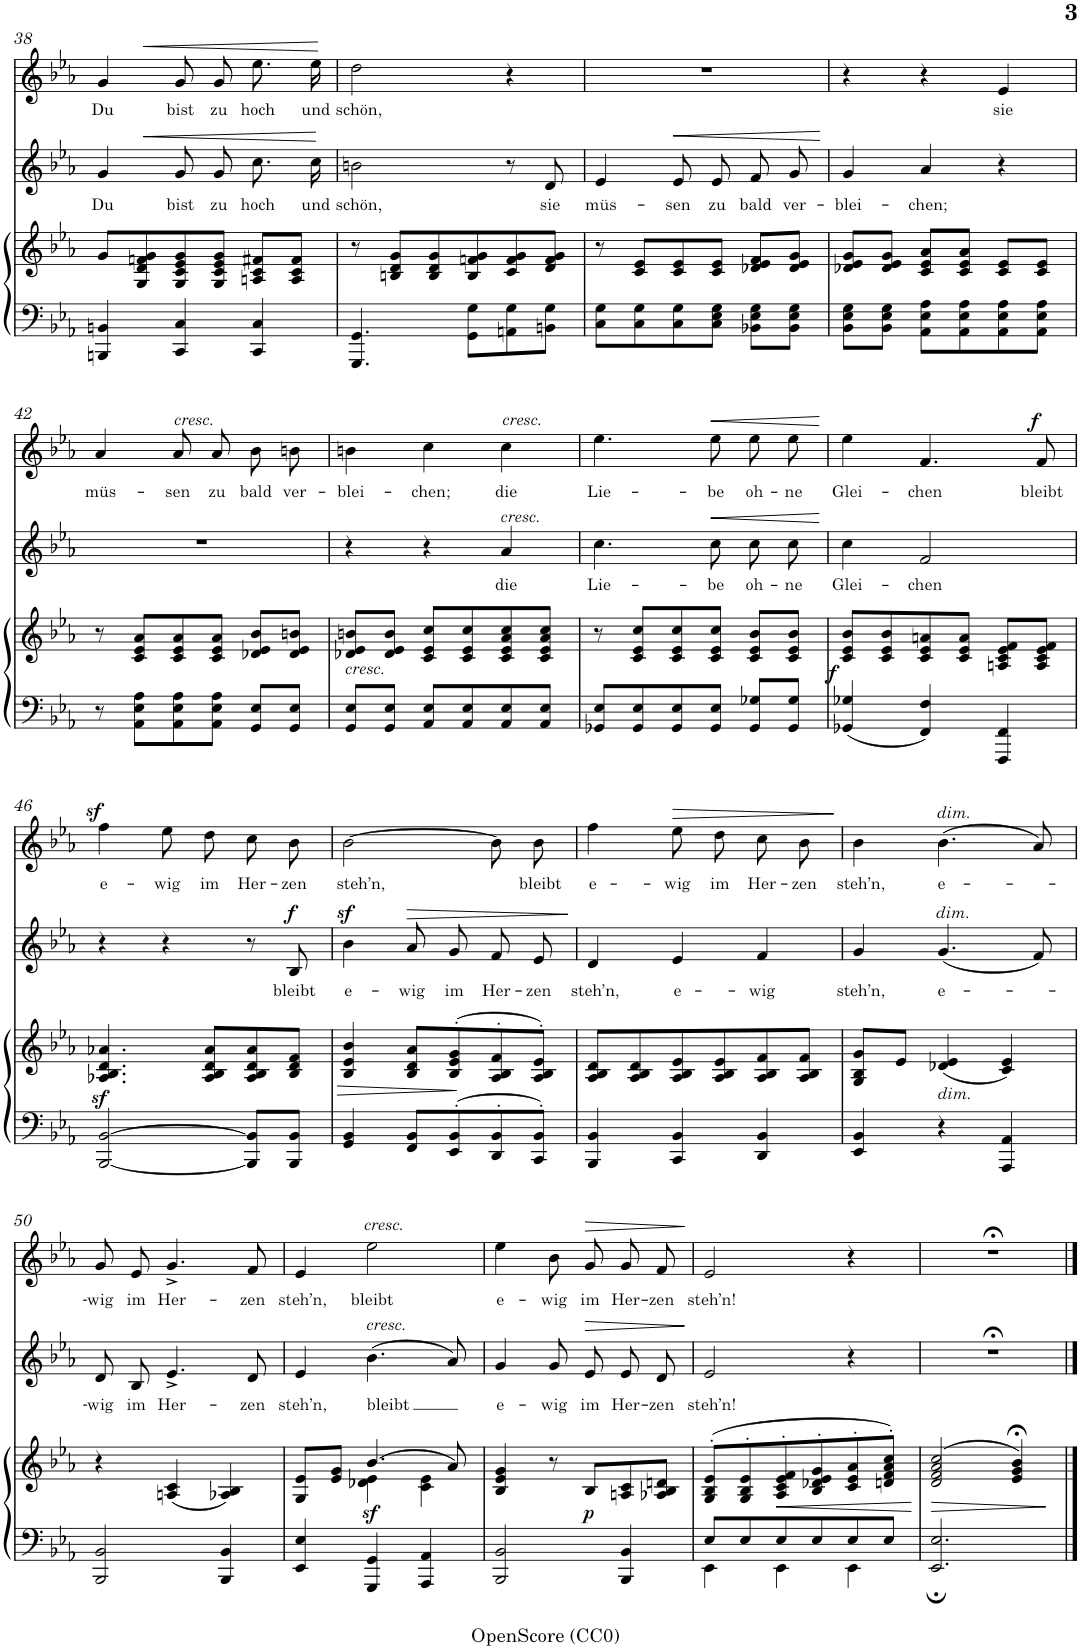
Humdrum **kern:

**kern	**kern	**dynam	**kern	**text	**dynam	**kern	**text	**dynam
*part3	*part3	*part3	*part2	*part2	*part2	*part1	*part1	*part1
*staff4	*staff3	*staff3/4	*staff2	*staff2	*staff2	*staff1	*staff1	*staff1
*I"Piano	*	*	*I"Soprano II.	*	*	*I"Soprano I.	*	*
*I'Pno	*	*	*	*	*	*	*	*
!!LO:PB:g=z
*clefF4	*clefG2	*	*clefG2	*	*	*clefG2	*	*
*k[b-e-a-]	*k[b-e-a-]	*	*k[b-e-a-]	*	*	*k[b-e-a-]	*	*
*M3/4	*M3/4	*	*M3/4	*	*	*M3/4	*	*
=38	=38	=38	=38	=38	=38	=38	=38	=38
!	!	!	!	!LO:LY:b	!	!	!LO:LY:b	!
4BBBn/ 4BBn/	8g/L	.	4g/	Du	.	4g/	Du	.
.	8G/ 8d/ 8fn/ 8g/	.	.	.	.	.	.	.
!	!	!	!	!LO:LY:b	!LO:HP:b	!	!LO:LY:b	!LO:HP:b
4CC/ 4C/	8G/ 8c/ 8e-/ 8g/	.	8g/L	bist	<	8g/L	bist	<
!	!	!	!	!LO:LY:b	!	!	!LO:LY:b	!
.	8G/ 8c/ 8e-/ 8g/J	.	8g/J	zu	.	8g/J	zu	.
!	!	!	!	!LO:LY:b	!	!	!LO:LY:b	!
4CC/ 4C/	8An/ 8c/ 8f#X/L	.	8.cc\L	hoch	.	8.ee-\L	hoch	.
.	8A/ 8c/ 8f#/J	.	.	.	.	.	.	.
!	!	!	!	!LO:LY:b	!	!	!LO:LY:b	!
.	.	.	16cc\Jk	und	.	16ee-\Jk	und	.
.	.	.	.	.	[	.	.	[
=39	=39	=39	=39	=39	=39	=39	=39	=39
!	!	!	!	!LO:LY:b	!	!	!LO:LY:b	!
4.GGG/ 4.GG/	8r	.	2bn\	schön,	.	2dd\	schön,	.
.	8Bn/ 8d/ 8g/L	.	.	.	.	.	.	.
.	8B/ 8d/ 8g/	.	.	.	.	.	.	.
8GG\ 8G\L	8B/ 8fn/ 8g/	.	.	.	.	.	.	.
8AAn\ 8G\	8c/ 8f/ 8g/	.	8r	.	.	4r	.	.
!	!	!	!	!LO:LY:b	!	!	!	!
8BBn\ 8G\J	8d/ 8f/ 8g/J	.	8d/	sie	.	.	.	.
=40	=40	=40	=40	=40	=40	=40	=40	=40
!	!	!	!	!LO:LY:b	!	!	!	!
8C\ 8G\L	8r	.	4e-/	müs-	.	2.r	.	.
8C\ 8G\	8c/ 8e-/L	.	.	.	.	.	.	.
!	!	!	!	!LO:LY:b	!LO:HP:b	!	!	!
8C\ 8G\	8c/ 8e-/	.	8e-/L	-sen	<	.	.	.
!	!	!	!	!LO:LY:b	!	!	!	!
8C\ 8E-\ 8G\J	8c/ 8e-/J	.	8e-/J	zu	.	.	.	.
!	!	!	!	!LO:LY:b	!	!	!	!
8BB-X\ 8E-\ 8G\L	8d-X/ 8e-/ 8f/L	.	8f/L	bald	.	.	.	.
!	!	!	!	!LO:LY:b	!	!	!	!
8BB-\ 8E-\ 8G\J	8d-/ 8e-/ 8g/J	.	8g/J	ver-	.	.	.	.
.	.	.	.	.	[	.	.	.
=41	=41	=41	=41	=41	=41	=41	=41	=41
!	!	!	!	!LO:LY:b	!	!	!	!
8BB-\ 8E-\ 8G\L	8d-X/ 8e-/ 8g/L	.	4g/	-blei-	.	4r	.	.
8BB-\ 8E-\ 8G\J	8d-/ 8e-/ 8g/J	.	.	.	.	.	.	.
!	!	!	!	!LO:LY:b	!	!	!	!
8AA-\ 8E-\ 8A-\L	8c/ 8e-/ 8a-/L	.	4a-/	-chen;	.	4r	.	.
8AA-\ 8E-\ 8A-\	8c/ 8e-/ 8a-/J	.	.	.	.	.	.	.
!	!	!	!	!	!	!	!LO:LY:b	!
8AA-\ 8E-\ 8A-\	8c/ 8e-/L	.	4r	.	.	4e-/	sie	.
8AA-\ 8E-\ 8A-\J	8c/ 8e-/J	.	.	.	.	.	.	.
!!LO:LB:g=z
=42	=42	=42	=42	=42	=42	=42	=42	=42
!	!	!	!	!	!	!	!LO:LY:b	!
8r	8r	.	2.r	.	.	4a-/	müs-	.
8AA-\ 8E-\ 8A-\L	8c/ 8e-/ 8a-/L	.	.	.	.	.	.	.
!	!	!	!	!	!	!LO:TX:a:i:t=cresc.	!	!
!	!	!	!	!	!	!	!LO:LY:b	!
8AA-\ 8E-\ 8A-\	8c/ 8e-/ 8a-/	.	.	.	.	8a-/L	-sen	.
!	!	!	!	!	!	!	!LO:LY:b	!
8AA-\ 8E-\ 8A-\J	8c/ 8e-/ 8a-/J	.	.	.	.	8a-/J	zu	.
!	!	!	!	!	!	!	!LO:LY:b	!
8GG/ 8E-/L	8d-X/ 8e-/ 8b-/L	.	.	.	.	8b-\L	bald	.
!	!	!	!	!	!	!	!LO:LY:b	!
8GG/ 8E-/J	8d-/ 8e-/ 8bn/J	.	.	.	.	8bn\J	ver-	.
=43	=43	=43	=43	=43	=43	=43	=43	=43
!	!LO:TX:b:i:t=cresc.	!	!	!	!	!	!	!
!	!	!	!	!	!	!	!LO:LY:b	!
8GG/ 8E-/L	8d-X/ 8e-/ 8bn/L	.	4r	.	.	4bn\	-blei-	.
8GG/ 8E-/J	8d-/ 8e-/ 8b/J	.	.	.	.	.	.	.
!	!	!	!	!	!	!	!LO:LY:b	!
8AA-/ 8E-/L	8c/ 8e-/ 8cc/L	.	4r	.	.	4cc\	-chen;	.
8AA-/ 8E-/	8c/ 8e-/ 8cc/	.	.	.	.	.	.	.
!	!	!	!	!	!	!LO:TX:a:i:t=cresc.	!	!
!	!	!	!LO:TX:a:i:t=cresc.	!	!	!	!	!
!	!	!	!	!LO:LY:b	!	!	!LO:LY:b	!
8AA-/ 8E-/	8c/ 8e-/ 8a-/ 8cc/	.	4a-/	die	.	4cc\	die	.
8AA-/ 8E-/J	8c/ 8e-/ 8a-/ 8cc/J	.	.	.	.	.	.	.
=44	=44	=44	=44	=44	=44	=44	=44	=44
!	!	!	!	!LO:LY:b	!	!	!LO:LY:b	!
8GG-X/ 8E-/L	8r	.	4.cc\	Lie-	.	4.ee-\	Lie-	.
8GG-/ 8E-/	8c/ 8e-/ 8cc/L	.	.	.	.	.	.	.
8GG-/ 8E-/	8c/ 8e-/ 8cc/	.	.	.	.	.	.	.
!	!	!	!	!LO:LY:b	!LO:HP:b	!	!LO:LY:b	!LO:HP:b
8GG-/ 8E-/J	8c/ 8e-/ 8cc/J	.	8cc\	-be	<	8ee-\	-be	<
!	!	!	!	!LO:LY:b	!	!	!LO:LY:b	!
8GG-/ 8G-X/L	8c/ 8e-/ 8b-/L	.	8cc\L	oh-	.	8ee-\L	oh-	.
!	!	!	!	!LO:LY:b	!	!	!LO:LY:b	!
8GG-/ 8G-/J	8c/ 8e-/ 8b-/J	.	8cc\J	-ne	.	8ee-\J	-ne	.
.	.	.	.	.	[	.	.	[
=45	=45	=45	=45	=45	=45	=45	=45	=45
!	!	!LO:DY:b	!	!LO:LY:b	!	!	!LO:LY:b	!
4GG-X/ 4G-X/	8c/ 8e-/ 8b-/L	f	4cc\	Glei-	.	4ee-\	Glei-	.
.	8c/ 8e-/ 8b-/	.	.	.	.	.	.	.
!	!	!	!	!LO:LY:b	!	!	!LO:LY:b	!
4FF/ 4F/	8c/ 8e-/ 8an/	.	2f/	-chen	.	4.f/	-chen	.
.	8c/ 8e-/ 8a/J	.	.	.	.	.	.	.
4FFF/ 4FF/	8An/ 8c/ 8e-/ 8f/L	.	.	.	.	.	.	.
!	!	!	!	!	!	!	!LO:LY:b	!LO:DY:a
.	8A/ 8c/ 8e-/ 8f/J	.	.	.	.	8f/	bleibt	f
!!LO:LB:g=z
=46	=46	=46	=46	=46	=46	=46	=46	=46
!	!	!	!	!	!	!	!LO:LY:b	!
[2BBB-/z> [2BB-/z>	4.A-X/ 4.B-/ 4.d/ 4.a-X/	.	4r	.	.	4ffz>\	e-	.
!	!	!	!	!	!	!	!LO:LY:b	!
.	.	.	4r	.	.	8ee-\L	-wig	.
!	!	!	!	!	!	!	!LO:LY:b	!
.	8A-/ 8B-/ 8d/ 8a-/L	.	.	.	.	8dd\J	im	.
!	!	!	!	!	!	!	!LO:LY:b	!
8BBB-/] 8BB-/]L	8A-/ 8B-/ 8d/ 8a-/	.	8r	.	.	8cc\L	Her-	.
!	!	!	!	!LO:LY:b	!LO:DY:a	!	!LO:LY:b	!
8BBB-/ 8BB-/J	8B-/ 8d/ 8f/J	.	8B-/	bleibt	f	8b-\J	-zen	.
=47	=47	=47	=47	=47	=47	=47	=47	=47
!	!	!LO:HP:b	!	!LO:LY:b	!	!	!LO:LY:b	!
4GG/ 4BB-/	4B-/ 4e-/ 4b-/	>	4b-z>\	e-	.	[2b-\	steh’n,	.
!	!	!	!	!LO:LY:b	!LO:HP:b	!	!	!
8FF/ 8BB-/L	8B-/ 8d/ 8a-/L	.	8a-/L	-wig	>	.	.	.
!	!	!	!	!LO:LY:b	!	!	!	!
8EE-/'> 8BB-/'>	(>8B-/'> 8e-/'> 8g/'>	.	8g/J	im	.	.	.	.
!	!	!	!	!LO:LY:b	!	!	!	!
8DD/'> 8BB-/'>	8A-/'> 8B-/'> 8f/'>	]	8f/L	Her-	.	8b-\L]	.	.
!	!	!	!	!LO:LY:b	!	!	!LO:LY:b	!
8CC/'> 8BB-/'>J	8A-/'> 8B-/'> 8e-/'>J)	.	8e-/J	-zen	.	8b-\J	bleibt	.
.	.	.	.	.	]	.	.	.
=48	=48	=48	=48	=48	=48	=48	=48	=48
!	!	!	!	!LO:LY:b	!	!	!LO:LY:b	!
4BBB-/ 4BB-/	8A-/ 8B-/ 8d/L	.	4d/	steh’n,	.	4ff\	e-	.
.	8A-/ 8B-/ 8d/	.	.	.	.	.	.	.
!	!	!	!	!LO:LY:b	!	!	!LO:LY:b	!LO:HP:b
4CC/ 4BB-/	8A-/ 8B-/ 8e-/	.	4e-/	e-	.	8ee-\L	-wig	>
!	!	!	!	!	!	!	!LO:LY:b	!
.	8A-/ 8B-/ 8e-/	.	.	.	.	8dd\J	im	.
!	!	!	!	!LO:LY:b	!	!	!LO:LY:b	!
4DD/ 4BB-/	8A-/ 8B-/ 8f/	.	4f/	-wig	.	8cc\L	Her-	.
!	!	!	!	!	!	!	!LO:LY:b	!
.	8A-/ 8B-/ 8f/J	.	.	.	.	8b-\J	-zen	.
.	.	.	.	.	.	.	.	]
=49	=49	=49	=49	=49	=49	=49	=49	=49
!	!	!	!	!LO:LY:b	!	!	!LO:LY:b	!
4EE-/ 4BB-/	8G/ 8B-/ 8g/L	.	4g/	steh’n,	.	4b-\	steh’n,	.
.	8e-/J	.	.	.	.	.	.	.
!	!	!	!	!	!	!LO:TX:a:i:t=dim.	!	!
!	!	!	!LO:TX:a:i:t=dim.	!	!	!	!	!
!	!LO:TX:b:i:t=dim.	!	!	!	!	!	!	!
!	!	!	!	!LO:LY:b	!	!	!LO:LY:b	!
4r	(4d-X/ 4e-/	.	(4.g/	e-	.	(4.b-\	e-	.
4AAA-/ 4AA-/	4c/ 4e-/)	.	.	.	.	.	.	.
.	.	.	8f/)	.	.	8a-/)	.	.
!!LO:LB:g=z
=50	=50	=50	=50	=50	=50	=50	=50	=50
!	!	!	!	!LO:LY:b	!	!	!LO:LY:b	!
2BBB-/ 2BB-/	4r	.	8d/L	-wig	.	8g/L	-wig	.
!	!	!	!	!LO:LY:b	!	!	!LO:LY:b	!
.	.	.	8B-/J	im	.	8e-/J	im	.
!	!	!	!	!LO:LY:b	!	!	!LO:LY:b	!
.	(4An/ 4c/	.	4.e-^/	Her-	.	4.g^/	Her-	.
4BBB-/ 4BB-/	4A-X/ 4B-/)	.	.	.	.	.	.	.
!	!	!	!	!LO:LY:b	!	!	!LO:LY:b	!
.	.	.	8d/	-zen	.	8f/	-zen	.
=51	=51	=51	=51	=51	=51	=51	=51	=51
*	*^	*	*	*	*	*	*	*
!	!	!	!	!	!LO:LY:b	!	!	!LO:LY:b	!
4EE-/ 4E-/	8G/ 8e-/L	4ryy	.	4e-/	steh’n,	.	4e-/	steh’n,	.
.	8e-/ 8g/J	.	.	.	.	.	.	.	.
!	!	!	!	!	!	!	!LO:TX:a:i:t=cresc.	!	!
!	!	!	!	!LO:TX:a:i:t=cresc.	!	!	!	!	!
!	!	!	!	!	!LO:LY:b	!	!	!LO:LY:b	!
4GGG/z> 4GG/z>	(4.b-/	4d-X\ 4e-\	.	(4.b-\	bleibt	.	2ee-\	bleibt	.
4AAA-/ 4AA-/	.	4c\ 4e-\	.	.	.	.	.	.	.
.	8a-/)	.	.	8a-/)	.	.	.	.	.
*	*v	*v	*	*	*	*	*	*	*
=52	=52	=52	=52	=52	=52	=52	=52	=52
!	!	!	!	!LO:LY:b	!	!	!LO:LY:b	!
2BBB-/ 2BB-/	4B-/ 4e-/ 4g/	.	4g/	e-	.	4ee-\	e-	.
!	!	!	!	!LO:LY:b	!	!	!LO:LY:b	!
.	8r	.	8g/L	-wig	.	8b-/L	-wig	.
!	!	!LO:DY:b	!	!LO:LY:b	!LO:HP:b	!	!LO:LY:b	!LO:HP:b
.	8B-/L	p	8e-/J	im	>	8g/J	im	>
!	!	!	!	!LO:LY:b	!	!	!LO:LY:b	!
4BBB-/ 4BB-/	8An/ 8c/	.	8e-/L	Her-	.	8g/L	Her-	.
!	!	!	!	!LO:LY:b	!	!	!LO:LY:b	!
.	8A-X/ 8B-/ 8dn/J	.	8d/J	-zen	.	8f/J	zen	.
.	.	.	.	.	]	.	.	]
=53	=53	=53	=53	=53	=53	=53	=53	=53
*^	*	*	*	*	*	*	*	*
!	!	!	!	!	!LO:LY:b	!	!	!LO:LY:b	!
8E-/L	4EE-\	(>8G/'> 8B-/'> 8e-/'>L	.	2e-/	steh’n!	.	2e-/	steh’n!	.
8E-/	.	8G/'> 8B-/'> 8e-/'>	.	.	.	.	.	.	.
!	!	!	!LO:HP:b	!	!	!	!	!	!
8E-/	4EE-\	8A-/'> 8c/'> 8e-/'> 8f/'>	<	.	.	.	.	.	.
8E-/	.	8B-/'> 8d-X/'> 8e-/'> 8g/'>	.	.	.	.	.	.	.
8E-/	4EE-\	8c/'> 8e-/'> 8a-/'>	.	4r	.	.	4r	.	.
8E-/J	.	8dn/'> 8f/'> 8a-/'> 8cc/'>J)	.	.	.	.	.	.	.
*v	*v	*	*	*	*	*	*	*	*
.	.	[	.	.	.	.	.	.
=54	=54	=54	=54	=54	=54	=54	=54	=54
!	!	!LO:HP:b	!	!	!	!	!	!
2.EE-/; 2.E-/;	(>2d/ 2f/ 2a-/ 2cc/	>	2.r;<	.	.	2.r;<	.	.
.	4e-/;< 4g/;< 4b-/;<)	.	.	.	.	.	.	.
.	.	]	.	.	.	.	.	.
==	==	==	==	==	==	==	==	==
*-	*-	*-	*-	*-	*-	*-	*-	*-
